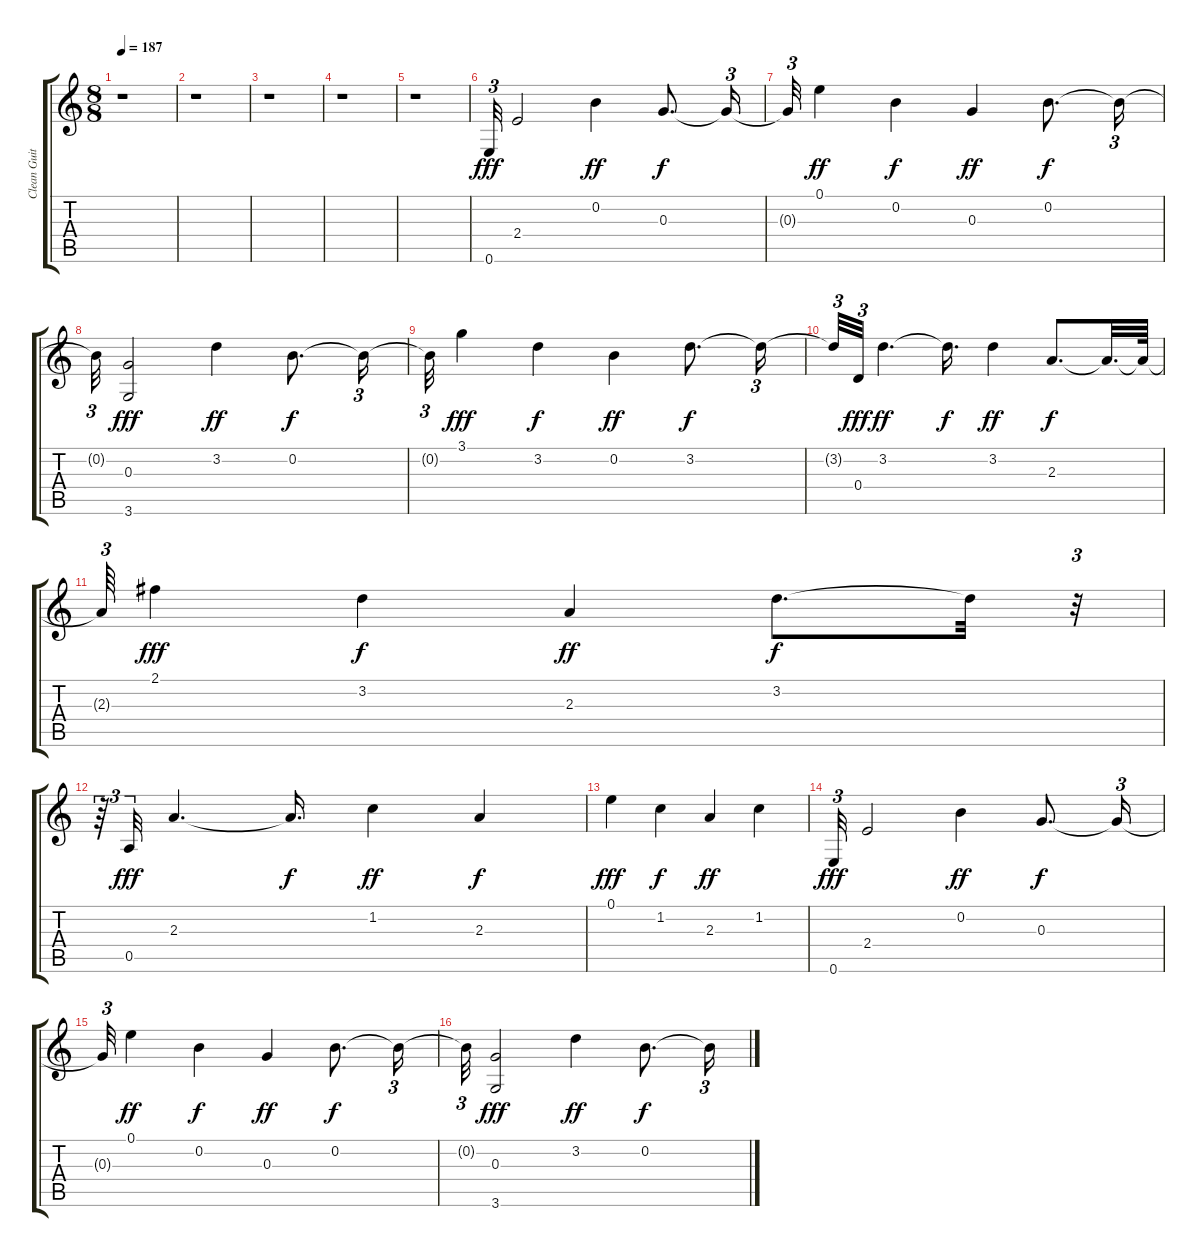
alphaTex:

\track ("Clean Guitar" "Clean Guit") {instrument acousticguitarsteel}
\staff {score tabs}
\tuning (E4 B3 G3 D3 A2 E2) {hide}
\ts (8 8)
\tempo 187
\clef g2
\ks c
r.1{dy ff} |
r.1 |
r.1 |
r.1 |
r.1 |
0.6.32{tu (3 2) dy fff} 2.4.2 0.2.4{dy ff} 0.3.8{d dy f} 0.3{t}.16{tu (3 2)} |
0.3{t}.32{tu (3 2)} 0.1.4{dy ff} 0.2.4{dy f} 0.3.4{dy ff} 0.2.8{d dy f} 0.2{t}.16{tu (3 2)} |
0.2{t}.32{tu (3 2)} (0.3 3.6).2{dy fff} 3.2.4{dy ff} 0.2.8{d dy f} 0.2{t}.16{tu (3 2)} |
0.2{t}.32{tu (3 2)} 3.1.4{dy fff} 3.2.4{dy f} 0.2.4{dy ff} 3.2.8{d dy f} 3.2{t}.16{tu (3 2)} |
3.2{t}.32{tu (3 2)} 0.4.32{tu (3 2) dy fff} 3.2.4{d dy ff} 3.2{t}.16{d dy f} 3.2.4{dy ff} 2.3.8{d dy f} 2.3{t}.32{d} 2.3{t}.64 |
2.3{t}.64{tu (3 2)} 2.1.4{dy fff} 3.2.4{dy f} 2.3.4{dy ff} 3.2.8{d dy f} 3.2{t}.32 r.32{tu (3 2)} |
r.64{tu (3 2)} 0.5.32{tu (3 2) dy fff} 2.3.4{d} 2.3{t}.16{d dy f} 1.2.4{dy ff} 2.3.4{dy f} |
0.1.4{dy fff} 1.2.4{dy f} 2.3.4{dy ff} 1.2.4 |
0.6.32{tu (3 2) dy fff} 2.4.2 0.2.4{dy ff} 0.3.8{d dy f} 0.3{t}.16{tu (3 2)} |
0.3{t}.32{tu (3 2)} 0.1.4{dy ff} 0.2.4{dy f} 0.3.4{dy ff} 0.2.8{d dy f} 0.2{t}.16{tu (3 2)} |
0.2{t}.32{tu (3 2)} (0.3 3.6).2{dy fff} 3.2.4{dy ff} 0.2.8{d dy f} 0.2{t}.16{tu (3 2)}
